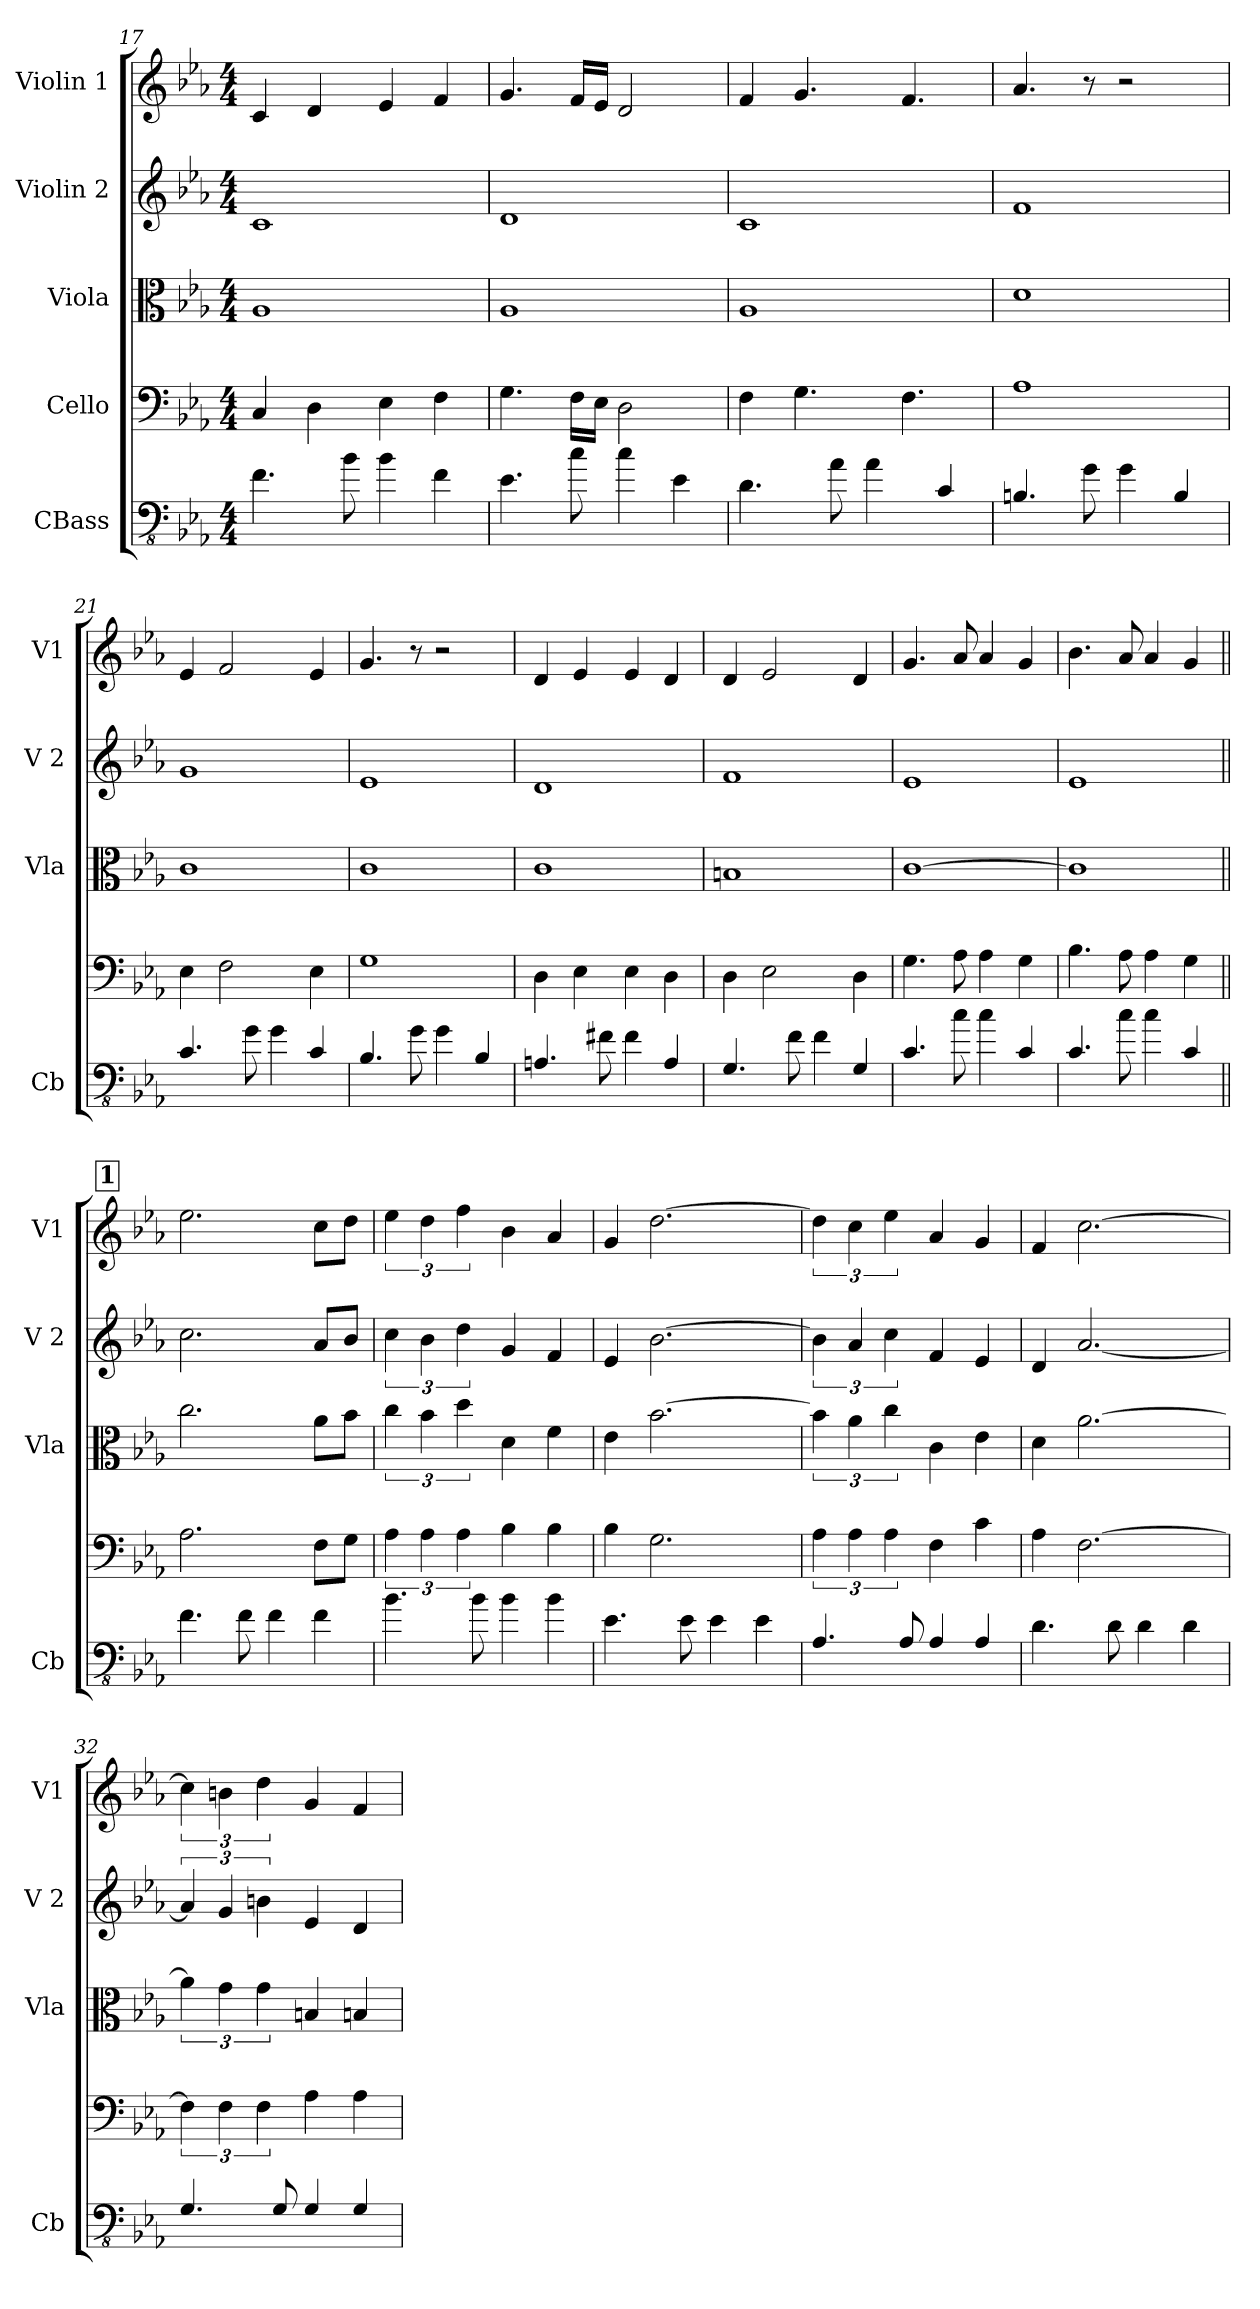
**kern	**kern	**kern	**kern	**kern
*part5	*part4	*part3	*part2	*part1
*staff5	*staff4	*staff3	*staff2	*staff1
*I"CBass	*I"Cello	*I"Viola	*I"Violin 2	*I"Violin 1
*I'Cb	*	*I'Vla	*I'V 2	*I'V1
*clefFv4	*clefF4	*clefC3	*clefG2	*clefG2
*ITrd7c12	*	*	*	*
*k[b-e-a-]	*k[b-e-a-]	*k[b-e-a-]	*k[b-e-a-]	*k[b-e-a-]
*M4/4	*M4/4	*M4/4	*M4/4	*M4/4
=17	=17	=17	=17	=17
4.FF\	4C/	1A-	1c	4c/
.	4D\	.	.	4d/
8BB-\	.	.	.	.
4BB-\	4E-\	.	.	4e-/
4FF\	4F\	.	.	4f/
=18	=18	=18	=18	=18
4.EE-\	4.G\	1A-	1d	4.g/
8C\	16F\LL	.	.	16f/LL
.	16E-\JJ	.	.	16e-/JJ
4C\	2D\	.	.	2d/
4EE-\	.	.	.	.
=19	=19	=19	=19	=19
4.DD\	4F\	1A-	1c	4f/
.	4.G\	.	.	4.g/
8AA-\	.	.	.	.
4AA-\	.	.	.	.
.	4.F\	.	.	4.f/
4CC/	.	.	.	.
=20	=20	=20	=20	=20
4.BBBn/	1A-	1d	1f	4.a-/
8GG\	.	.	.	8r
4GG\	.	.	.	2r
4BBB/	.	.	.	.
=21	=21	=21	=21	=21
4.CC/	4E-\	1c	1g	4e-/
.	2F\	.	.	2f/
8GG\	.	.	.	.
4GG\	.	.	.	.
4CC/	4E-\	.	.	4e-/
!!LO:LB:g=z
=22	=22	=22	=22	=22
4.BBB-/	1G	1c	1e-	4.g/
8GG\	.	.	.	8r
4GG\	.	.	.	2r
4BBB-/	.	.	.	.
=23	=23	=23	=23	=23
4.AAAn/	4D\	1c	1d	4d/
.	4E-\	.	.	4e-/
8FF#X\	.	.	.	.
4FF#\	4E-\	.	.	4e-/
4AAA/	4D\	.	.	4d/
=24	=24	=24	=24	=24
4.GGG/	4D\	1Bn	1f	4d/
.	2E-\	.	.	2e-/
8FF\	.	.	.	.
4FF\	.	.	.	.
4GGG/	4D\	.	.	4d/
=25	=25	=25	=25	=25
4.CC/	4.G\	[1c	1e-	4.g/
8C\	8A-\	.	.	8a-/
4C\	4A-\	.	.	4a-/
4CC/	4G\	.	.	4g/
=26	=26	=26	=26	=26
4.CC/	4.B-\	1c]	1e-	4.b-\
8C\	8A-\	.	.	8a-/
4C\	4A-\	.	.	4a-/
4CC/	4G\	.	.	4g/
!!LO:REH:place=s1:a:B:fs=14:t=1
=27||	=27||	=27||	=27||	=27||
4.FF\	2.A-\	2.cc\	2.cc\	2.ee-\
8FF\	.	.	.	.
4FF\	.	.	.	.
4FF\	8F\L	8a-\L	8a-/L	8cc\L
.	8G\J	8b-\J	8b-/J	8dd\J
=28	=28	=28	=28	=28
4.BB-\	6A-\	6cc\	6cc\	6ee-\
.	6A-\	6b-\	6b-\	6dd\
.	6A-\	6dd\	6dd\	6ff\
8BB-\	.	.	.	.
4BB-\	4B-\	4d\	4g/	4b-\
4BB-\	4B-\	4f\	4f/	4a-/
=29	=29	=29	=29	=29
4.EE-\	4B-\	4e-\	4e-/	4g/
.	2.G\	[2.b-\	[2.b-\	[2.dd\
8EE-\	.	.	.	.
4EE-\	.	.	.	.
4EE-\	.	.	.	.
=30	=30	=30	=30	=30
4.AAA-/	6A-\	6b-\]	6b-\]	6dd\]
.	6A-\	6a-\	6a-/	6cc\
.	6A-\	6cc\	6cc\	6ee-\
8AAA-/	.	.	.	.
4AAA-/	4F\	4c\	4f/	4a-/
4AAA-/	4c\	4e-\	4e-/	4g/
!!LO:LB:g=z
=31	=31	=31	=31	=31
4.DD\	4A-\	4d\	4d/	4f/
.	[2.F\	[2.a-\	[2.a-/	[2.cc\
8DD\	.	.	.	.
4DD\	.	.	.	.
4DD\	.	.	.	.
=32	=32	=32	=32	=32
4.GGG/	6F\]	6a-\]	6a-/]	6cc\]
.	6F\	6g\	6g/	6bn\
.	6F\	6g\	6bn\	6dd\
8GGG/	.	.	.	.
4GGG/	4A-\	4Bn/	4e-/	4g/
4GGG/	4A-\	4Bn/	4d/	4f/
=	=	=	=	=
*-	*-	*-	*-	*-
